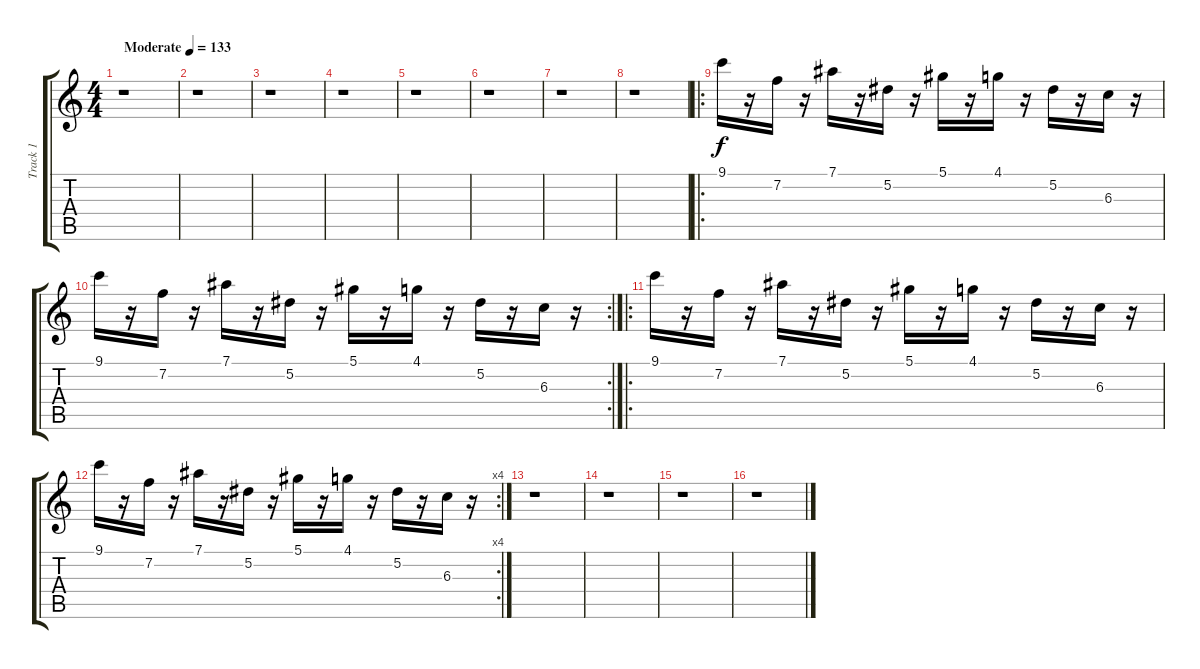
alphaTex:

\track ("Track 1" "Track 1") {instrument acousticguitarsteel}
\staff {score tabs}
\tuning (Eb4 Bb3 Gb3 Db3 Ab2 Eb2) {hide}
\ts (4 4)
\tempo (133 "Moderate")
\clef g2
\ks c
r.1{dy f instrument acousticguitarsteel} |
r.1 |
r.1 |
r.1 |
r.1 |
r.1 |
r.1 |
r.1 |
\ro
9.1.16 r.16 7.2.16 r.16 7.1.16 r.16 5.2.16 r.16 5.1.16 r.16 4.1.16 r.16 5.2.16 r.16 6.3.16 r.16 |
\rc 2
9.1.16 r.16 7.2.16 r.16 7.1.16 r.16 5.2.16 r.16 5.1.16 r.16 4.1.16 r.16 5.2.16 r.16 6.3.16 r.16 |
\ro
9.1.16 r.16 7.2.16 r.16 7.1.16 r.16 5.2.16 r.16 5.1.16 r.16 4.1.16 r.16 5.2.16 r.16 6.3.16 r.16 |
\rc 4
9.1.16 r.16 7.2.16 r.16 7.1.16 r.16 5.2.16 r.16 5.1.16 r.16 4.1.16 r.16 5.2.16 r.16 6.3.16 r.16 |
r.1 |
r.1 |
r.1 |
r.1
